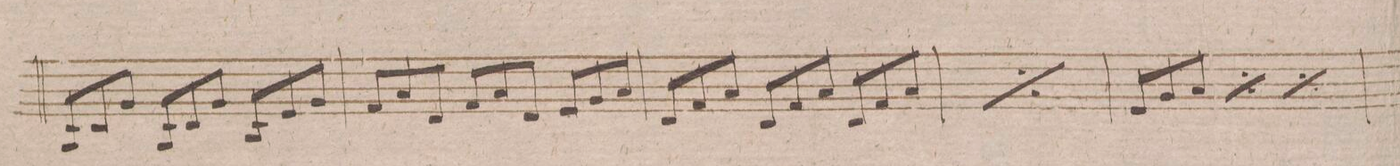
**kern	**dynam
*I"Violino 2do	*
*clefG2	*
*k[f#]	*
*met(c)	*
*M3/4	*
12B/L	.
12d/	.
12g/J	.
12B/L	.
12d/	.
12g/J	.
12B/L	.
12e/	.
12g/J	.
=115	=115
12f#/L	.
12a/	.
12d/J	.
12f#/L	.
12a/	.
12d/J	.
12e/L	.
12g/	.
12a/J	.
=116	=116
12d/L	.
12f#/	.
12a/J	.
12d/L	.
12f#/	.
12a/J	.
12d/L	.
12f#/	.
12a/J	.
=117	=117
*rep	*
12d/L	.
12f#/	.
12a/J	.
12d/L	.
12f#/	.
12a/J	.
12d/L	.
12f#/	.
12a/J	.
*Xrep	*
=118	=118
12e/L	.
12g/	.
12a/J	.
*rep	*
12e/L	.
12g/	.
12a/J	.
*Xrep	*
*rep	*
12e/L	.
12g/	.
12a/J	.
*Xrep	*
=119	=119
*-	*-
